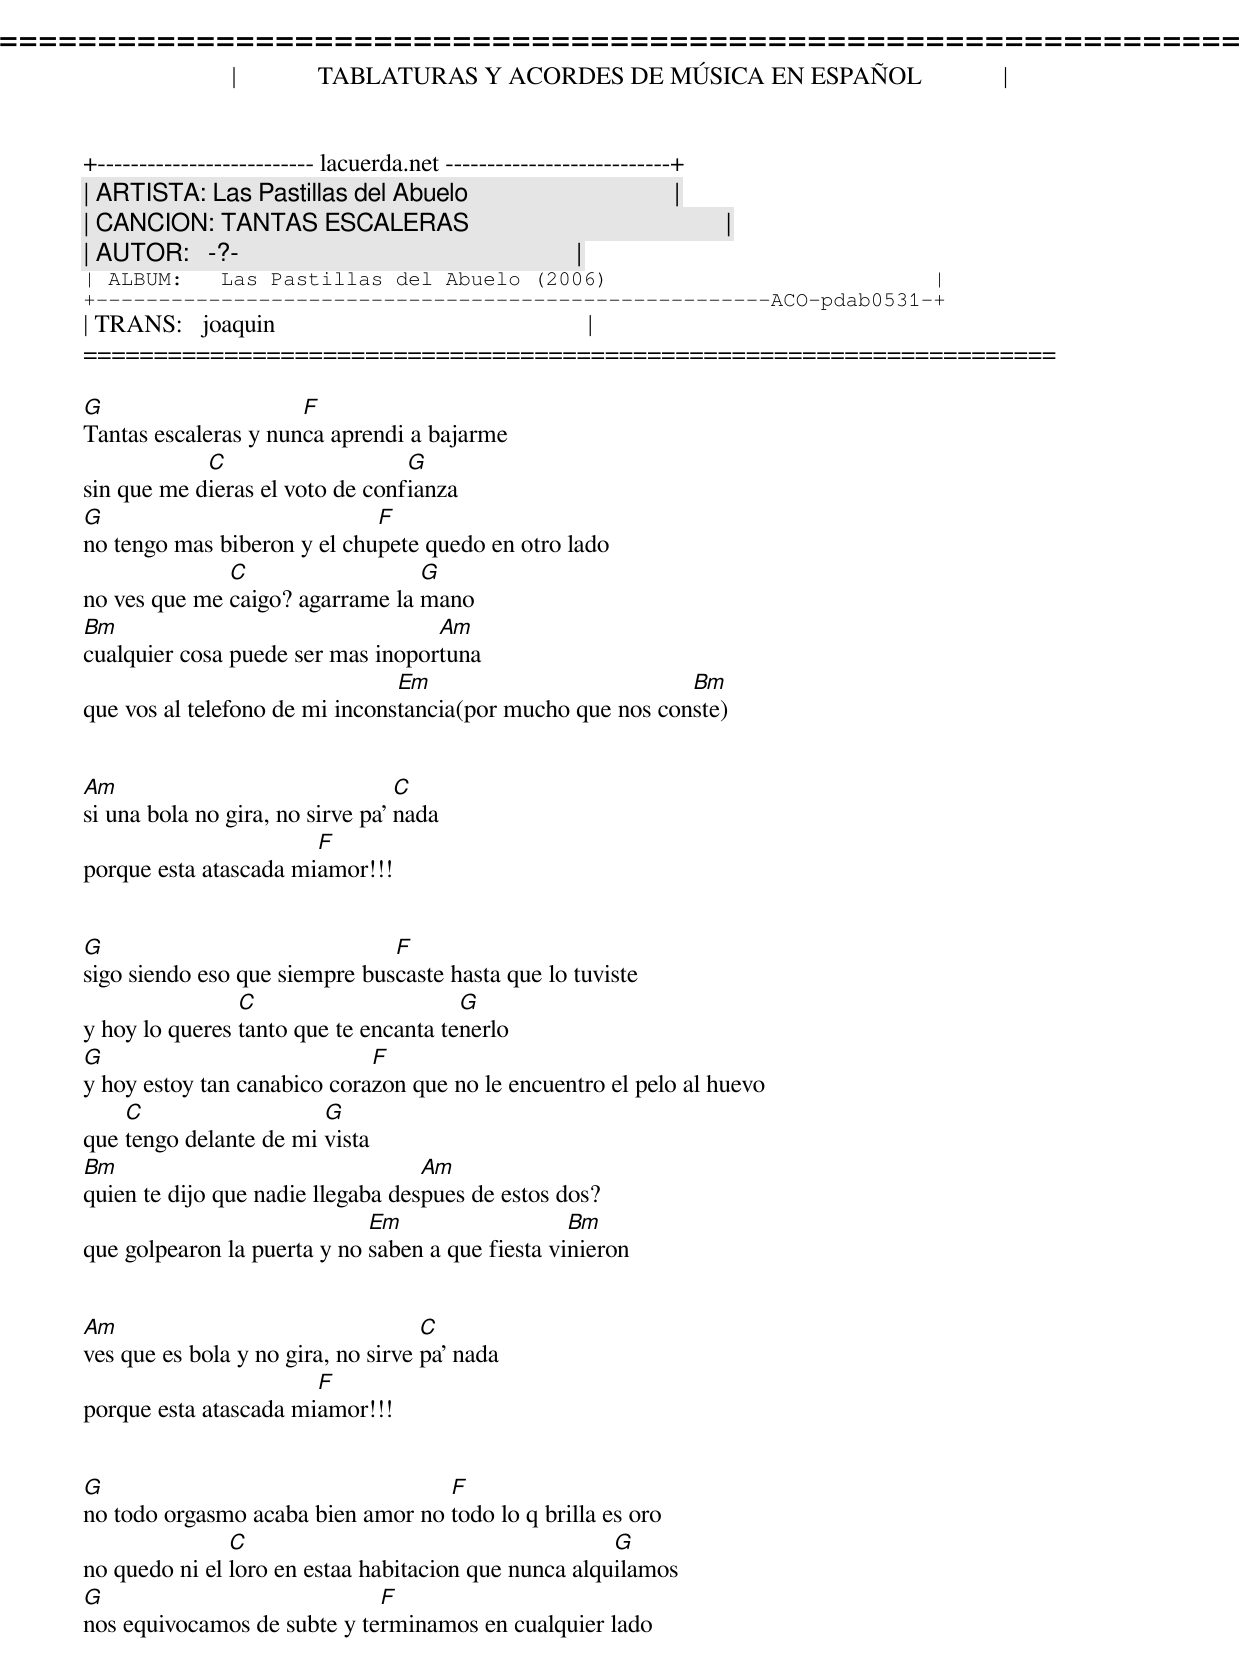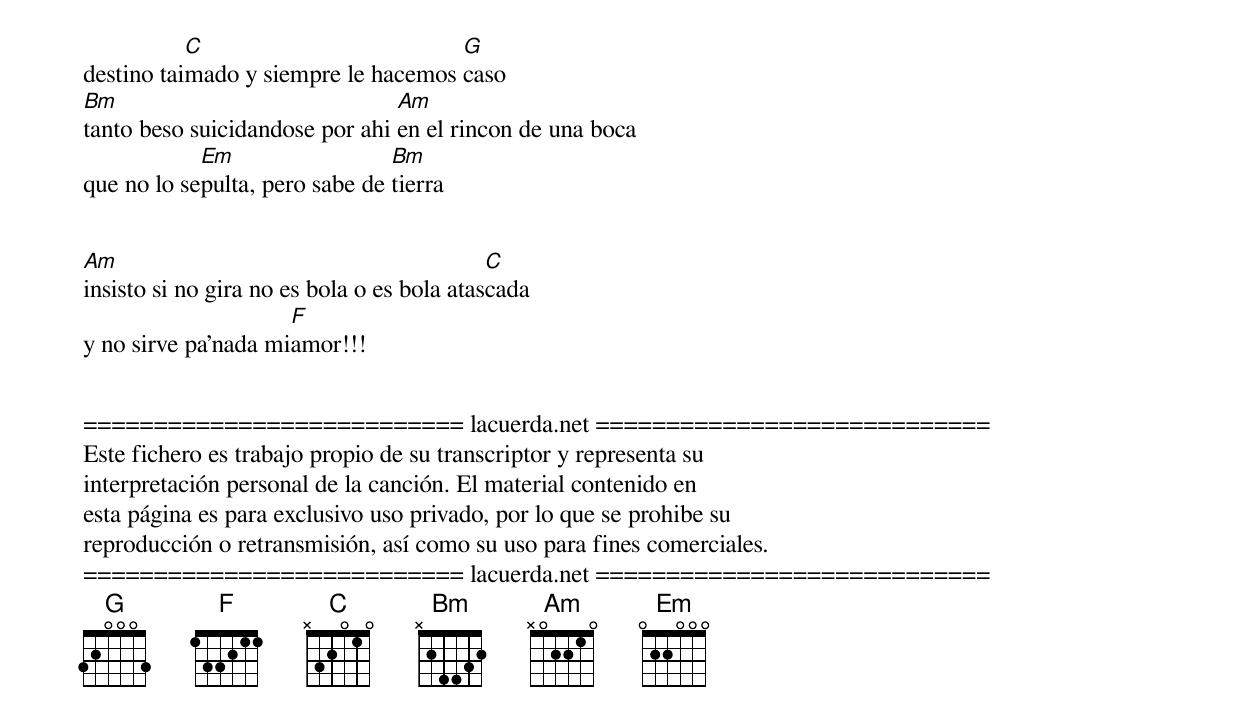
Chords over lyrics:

=====================================================================
|             TABLATURAS Y ACORDES DE MÚSICA EN ESPAÑOL             |
+-------------------------- lacuerda.net ---------------------------+
| ARTISTA: Las Pastillas del Abuelo                                 |
| CANCION: TANTAS ESCALERAS                                         |
| AUTOR:   -?-                                                      |
| ALBUM:   Las Pastillas del Abuelo (2006)                          |
+------------------------------------------------------ACO-pdab0531-+
| TRANS:   joaquin                                                  |
=====================================================================

G                     F
Tantas escaleras y nunca aprendi a bajarme
            C                    G
sin que me dieras el voto de confianza
G                            F
no tengo mas biberon y el chupete quedo en otro lado
              C                  G
no ves que me caigo? agarrame la mano
Bm                                 Am
cualquier cosa puede ser mas inoportuna
                                Em                          Bm
que vos al telefono de mi inconstancia(por mucho que nos conste)


Am                                C
si una bola no gira, no sirve pa' nada
                       F
porque esta atascada miamor!!!


G                              F
sigo siendo eso que siempre buscaste hasta que lo tuviste
                C                      G
y hoy lo queres tanto que te encanta tenerlo
G                            F
y hoy estoy tan canabico corazon que no le encuentro el pelo al huevo
    C                   G
que tengo delante de mi vista
Bm                                 Am
quien te dijo que nadie llegaba despues de estos dos?
                             Em                   Bm
que golpearon la puerta y no saben a que fiesta vinieron


Am                                  C
ves que es bola y no gira, no sirve pa' nada
                       F
porque esta atascada miamor!!!


G                                  F
no todo orgasmo acaba bien amor no todo lo q brilla es oro
               C                                      G
no quedo ni el loro en estaa habitacion que nunca alquilamos
G                            F
nos equivocamos de subte y terminamos en cualquier lado
           C                         G
destino taimado y siempre le hacemos caso
Bm                              Am
tanto beso suicidandose por ahi en el rincon de una boca
            Em                  Bm
que no lo sepulta, pero sabe de tierra


Am                                          C
insisto si no gira no es bola o es bola atascada
                     F
y no sirve pa'nada miamor!!!


=========================== lacuerda.net ============================
Este fichero es trabajo propio de su transcriptor y representa su
interpretación personal de la canción. El material contenido en
esta página es para exclusivo uso privado, por lo que se prohibe su
reproducción o retransmisión, así como su uso para fines comerciales.
=========================== lacuerda.net ============================
